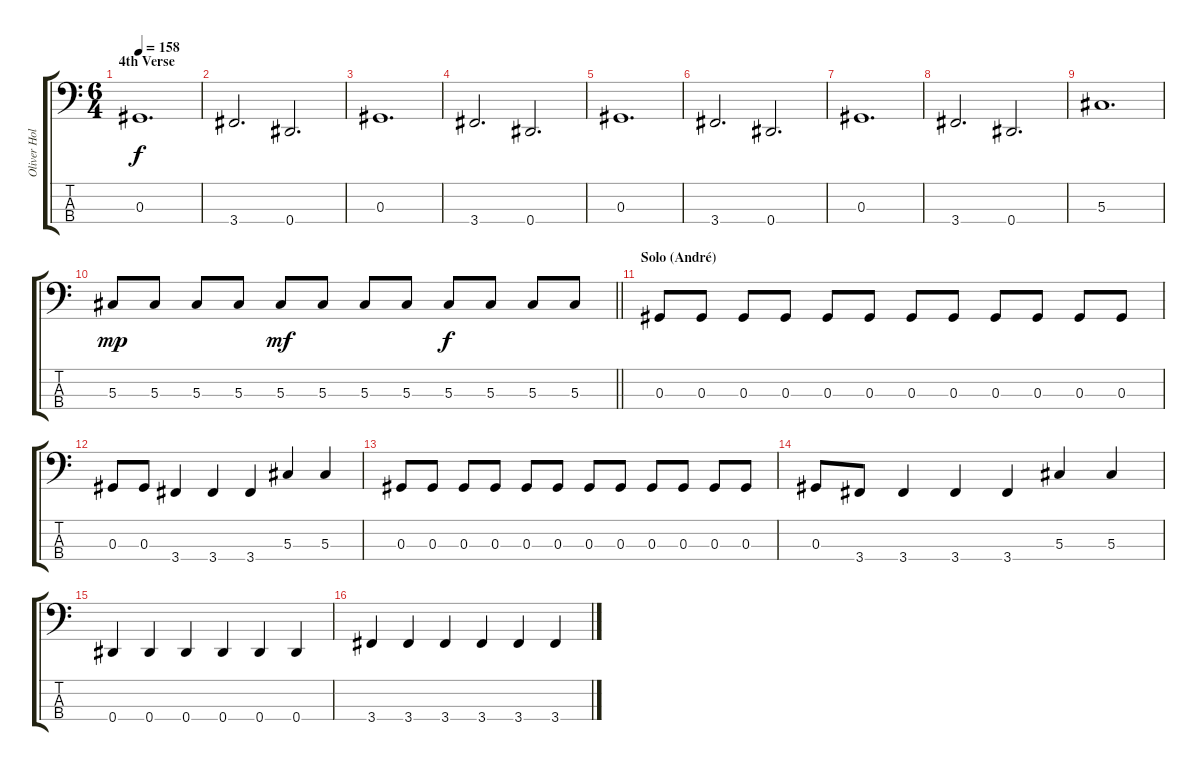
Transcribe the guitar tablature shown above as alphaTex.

\track ("Oliver Holzwarth" "Oliver Hol") {instrument electricbassfinger}
\staff {score tabs}
\tuning (Gb2 Db2 Ab1 Eb1) {hide}
\ts (6 4)
\section ("" "4th Verse")
\tempo 158
\clef f4
\ks c
0.3.1{d dy f volume 16 instrument electricbassfinger} |
3.4.2{d} 0.4.2{d} |
0.3.1{d} |
3.4.2{d} 0.4.2{d} |
0.3.1{d} |
3.4.2{d} 0.4.2{d} |
0.3.1{d} |
3.4.2{d} 0.4.2{d} |
5.3.1{d} |
\barLineRight lightlight
5.3.8{dy mp} 5.3.8 5.3.8 5.3.8 5.3.8{dy mf} 5.3.8 5.3.8 5.3.8 5.3.8{dy f} 5.3.8 5.3.8 5.3.8 |
\section ("" "Solo (André)")
0.3.8 0.3.8 0.3.8 0.3.8 0.3.8 0.3.8 0.3.8 0.3.8 0.3.8 0.3.8 0.3.8 0.3.8 |
0.3.8 0.3.8 3.4.4 3.4.4 3.4.4 5.3.4 5.3.4 |
0.3.8 0.3.8 0.3.8 0.3.8 0.3.8 0.3.8 0.3.8 0.3.8 0.3.8 0.3.8 0.3.8 0.3.8 |
0.3.8 3.4.8 3.4.4 3.4.4 3.4.4 5.3.4 5.3.4 |
0.4.4 0.4.4 0.4.4 0.4.4 0.4.4 0.4.4 |
3.4.4 3.4.4 3.4.4 3.4.4 3.4.4 3.4.4
